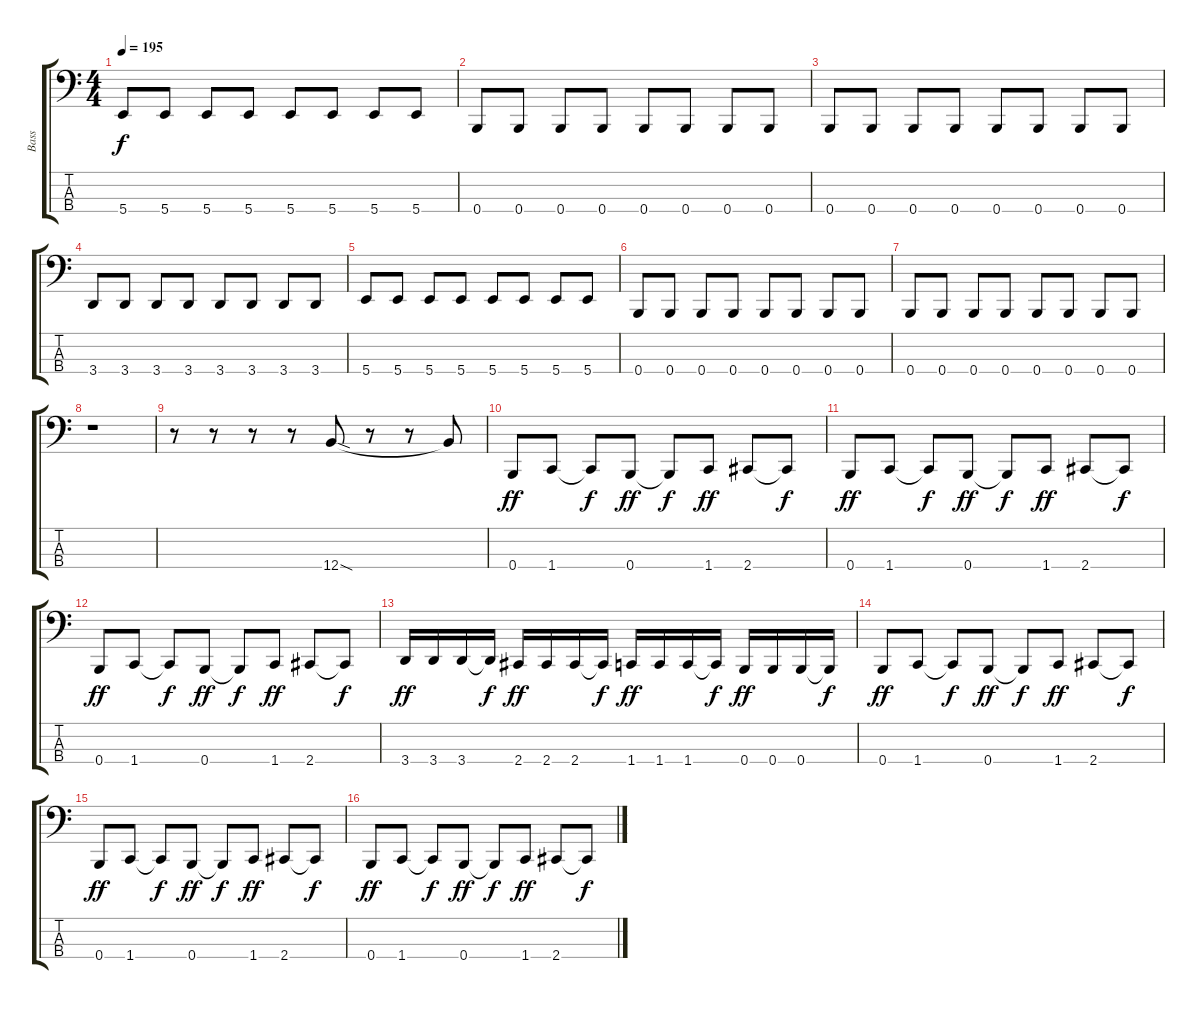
\track ("Bass" "Bass") {instrument electricbasspick}
\staff {score tabs}
\tuning (E2 B1 Gb1 B0) {hide}
\ts (4 4)
\tempo 195
\clef f4
\ks c
5.4.8{dy f} 5.4.8 5.4.8 5.4.8 5.4.8 5.4.8 5.4.8 5.4.8 |
0.4.8 0.4.8 0.4.8 0.4.8 0.4.8 0.4.8 0.4.8 0.4.8 |
0.4.8 0.4.8 0.4.8 0.4.8 0.4.8 0.4.8 0.4.8 0.4.8 |
3.4.8 3.4.8 3.4.8 3.4.8 3.4.8 3.4.8 3.4.8 3.4.8 |
5.4.8 5.4.8 5.4.8 5.4.8 5.4.8 5.4.8 5.4.8 5.4.8 |
0.4.8 0.4.8 0.4.8 0.4.8 0.4.8 0.4.8 0.4.8 0.4.8 |
0.4.8 0.4.8 0.4.8 0.4.8 0.4.8 0.4.8 0.4.8 0.4.8 |
r.1 |
r.8 r.8 r.8 r.8 12.4{sod}.8 r.8 r.8 12.4{t}.8 |
0.4.8{dy ff} 1.4.8 1.4{t}.8{dy f} 0.4.8{dy ff} 0.4{t}.8{dy f} 1.4.8{dy ff} 2.4.8 2.4{t}.8{dy f} |
0.4.8{dy ff} 1.4.8 1.4{t}.8{dy f} 0.4.8{dy ff} 0.4{t}.8{dy f} 1.4.8{dy ff} 2.4.8 2.4{t}.8{dy f} |
0.4.8{dy ff} 1.4.8 1.4{t}.8{dy f} 0.4.8{dy ff} 0.4{t}.8{dy f} 1.4.8{dy ff} 2.4.8 2.4{t}.8{dy f} |
3.4.16{dy ff} 3.4.16 3.4.16 3.4{t}.16{dy f} 2.4.16{dy ff} 2.4.16 2.4.16 2.4{t}.16{dy f} 1.4.16{dy ff} 1.4.16 1.4.16 1.4{t}.16{dy f} 0.4.16{dy ff} 0.4.16 0.4.16 0.4{t}.16{dy f} |
0.4.8{dy ff} 1.4.8 1.4{t}.8{dy f} 0.4.8{dy ff} 0.4{t}.8{dy f} 1.4.8{dy ff} 2.4.8 2.4{t}.8{dy f} |
0.4.8{dy ff} 1.4.8 1.4{t}.8{dy f} 0.4.8{dy ff} 0.4{t}.8{dy f} 1.4.8{dy ff} 2.4.8 2.4{t}.8{dy f} |
0.4.8{dy ff} 1.4.8 1.4{t}.8{dy f} 0.4.8{dy ff} 0.4{t}.8{dy f} 1.4.8{dy ff} 2.4.8 2.4{t}.8{dy f}
